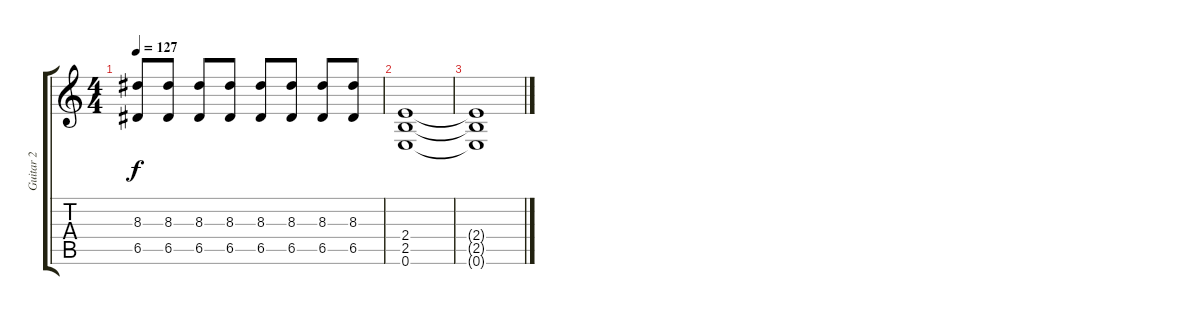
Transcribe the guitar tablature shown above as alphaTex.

\track ("Guitar 2" "Guitar 2") {instrument distortionguitar}
\staff {score tabs}
\tuning (E4 B3 G3 D3 A2 E2) {hide}
\ts (4 4)
\tempo 127
\clef g2
\ks c
(8.3 6.5).8{dy f} (8.3 6.5).8 (8.3 6.5).8 (8.3 6.5).8 (8.3 6.5).8 (8.3 6.5).8 (8.3 6.5).8 (8.3 6.5).8 |
(2.4 2.5 0.6).1 |
(2.4{t} 2.5{t} 0.6{t}).1
